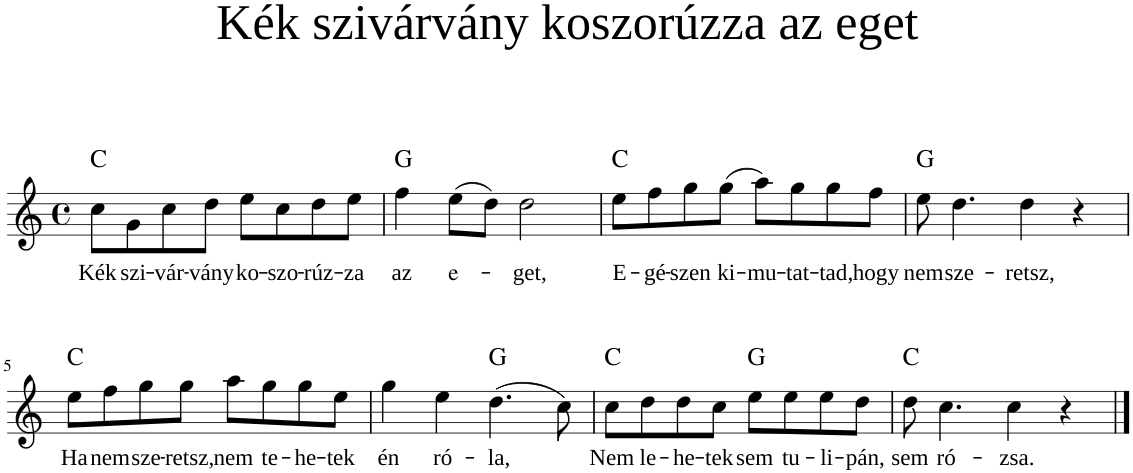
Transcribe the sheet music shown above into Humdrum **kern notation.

**kern	**text	**harte
*part1	*part1	*part1
*staff1	*staff1	*
*I"Piano	*	*
*I'Pno	*	*
*clefG2	*	*
*k[]	*	*
*M4/4	*	*
*met(c)	*	*
=1	=1	=1
!	!LO:LY:b	!LO:H:kt=N.C.
8cc\L	Kék	N
!	!LO:LY:b	!
8g\	szi-	.
!	!LO:LY:b	!
8cc\	-vár-	.
!	!LO:LY:b	!
8dd\J	-vány	.
!	!LO:LY:b	!
8ee\L	ko-	.
!	!LO:LY:b	!
8cc\	-szo-	.
!	!LO:LY:b	!
8dd\	-rúz-	.
!	!LO:LY:b	!
8ee\J	-za	.
=2	=2	=2
!	!LO:LY:b	!LO:H:kt=N.C.
4ff\	az	N
!	!LO:LY:b	!
(8ee\L	e-	.
8dd\J)	.	.
!	!LO:LY:b	!
2dd\	-get,	.
=3	=3	=3
!	!LO:LY:b	!LO:H:kt=N.C.
8ee\L	E-	N
!	!LO:LY:b	!
8ff\	-gé-	.
!	!LO:LY:b	!
8gg\	-szen	.
!	!LO:LY:b	!
(8gg\J	ki-	.
!	!LO:LY:b	!
8aa\L)	-mu-	.
!	!LO:LY:b	!
8gg\	-tat-	.
!	!LO:LY:b	!
8gg\	-tad,	.
!	!LO:LY:b	!
8ff\J	hogy	.
=4	=4	=4
!	!LO:LY:b	!LO:H:kt=N.C.
8ee\	nem	N
!	!LO:LY:b	!
4.dd\	sze-	.
!	!LO:LY:b	!
4dd\	-retsz,	.
4r	.	.
!!LO:LB:g=z
=5	=5	=5
!	!LO:LY:b	!LO:H:kt=N.C.
8ee\L	Ha	N
!	!LO:LY:b	!
8ff\	nem	.
!	!LO:LY:b	!
8gg\	sze-	.
!	!LO:LY:b	!
8gg\J	-retsz,	.
!	!LO:LY:b	!
8aa\L	nem	.
!	!LO:LY:b	!
8gg\	te-	.
!	!LO:LY:b	!
8gg\	-he-	.
!	!LO:LY:b	!
8ee\J	-tek	.
=6	=6	=6
!	!LO:LY:b	!
4gg\	én	.
!	!LO:LY:b	!
4ee\	ró-	.
!	!LO:LY:b	!LO:H:kt=N.C.
(4.dd\	-la,	N
8cc\)	.	.
=7	=7	=7
!	!LO:LY:b	!LO:H:kt=N.C.
8cc\L	Nem	N
!	!LO:LY:b	!
8dd\	le-	.
!	!LO:LY:b	!
8dd\	-he-	.
!	!LO:LY:b	!
8cc\J	-tek	.
!	!LO:LY:b	!LO:H:kt=N.C.
8ee\L	sem	N
!	!LO:LY:b	!
8ee\	tu-	.
!	!LO:LY:b	!
8ee\	-li-	.
!	!LO:LY:b	!
8dd\J	-pán,	.
=8	=8	=8
!	!LO:LY:b	!LO:H:kt=N.C.
8dd\	sem	N
!	!LO:LY:b	!
4.cc\	ró-	.
!	!LO:LY:b	!
4cc\	-zsa.	.
4r	.	.
==	==	==
*-	*-	*-
